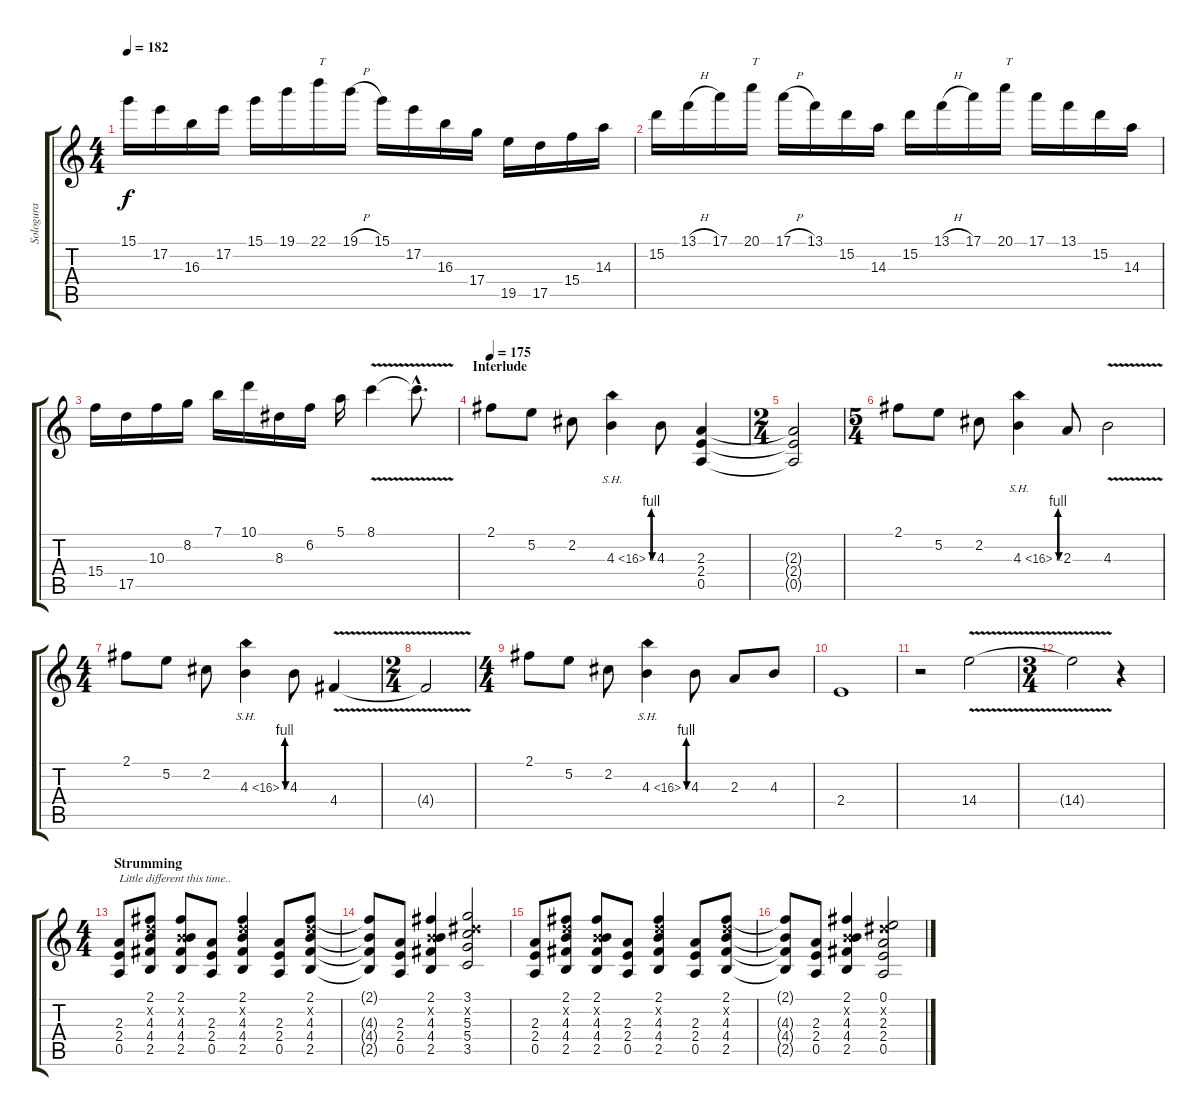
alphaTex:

\track ("Sologura" "Sologura") {instrument overdrivenguitar}
\staff {score tabs}
\tuning (E4 B3 G3 D3 A2 E2) {hide}
\ts (4 4)
\tempo 182
\clef g2
\ks c
15.1.16{dy f} 17.2.16 16.3.16 17.2.16 15.1.16 19.1.16 22.1.16{txt "T"} 19.1{h}.16 15.1.16 17.2.16 16.3.16 17.4.16 19.5.16 17.5.16 15.4.16 14.3.16 |
15.2.16 13.1{h}.16 17.1.16 20.1.16{txt "T"} 17.1{h}.16 13.1.16 15.2.16 14.3.16 15.2.16 13.1{h}.16 17.1.16 20.1.16{txt "T"} 17.1.16 13.1.16 15.2.16 14.3.16 |
15.4.16 17.5.16 10.3.16 8.2.16 7.1.16 10.1.16 8.3.16 6.2.16 5.1.16 8.1{v}.4 8.1{hac t}.8{d} |
\section ("" "Interlude")
\tempo 175
2.1.8 5.2.8 2.2.8 4.3{be (custom 0 0 15 4 30 4 45 0 60 0) sh 12}.4 4.3.8 (2.3 2.4 0.5).4 |
\ts (2 4)
(2.3{t} 2.4{t} 0.5{t}).2 |
\ts (5 4)
2.1.8 5.2.8 2.2.8 4.3{be (custom 0 0 15 4 30 4 45 0 60 0) sh 12}.4 2.3.8 4.3{v}.2 |
\ts (4 4)
2.1.8 5.2.8 2.2.8 4.3{be (custom 0 0 15 4 30 4 45 0 60 0) sh 12}.4 4.3.8 4.4{v}.4 |
\ts (2 4)
4.4{t}.2 |
\ts (4 4)
2.1.8 5.2.8 2.2.8 4.3{be (custom 0 0 15 4 30 4 45 0 60 0) sh 12}.4 4.3.8 2.3.8 4.3.8 |
2.4.1 |
r.2 14.4{v}.2 |
\ts (3 4)
14.4{t}.2 r.4 |
\ts (4 4)
\section ("" "Strumming")
(2.3 2.4 0.5).8{txt "Little different this time.."} (2.1 3.2{x} 4.3 4.4 2.5).8 (2.1 0.2{x} 4.3 4.4 2.5).8 (2.3 2.4 0.5).8 (2.1 3.2{x} 4.3 4.4 2.5).4 (2.3 2.4 0.5).8 (2.1 3.2{x} 4.3 4.4 2.5).8 |
(2.1{t} 4.3{t} 4.4{t} 2.5{t}).8 (2.3 2.4 0.5).8 (2.1 0.2{x} 4.3 4.4 2.5).4 (3.1 4.2{x} 5.3 5.4 3.5).2 |
(2.3 2.4 0.5).8 (2.1 3.2{x} 4.3 4.4 2.5).8 (2.1 0.2{x} 4.3 4.4 2.5).8 (2.3 2.4 0.5).8 (2.1 3.2{x} 4.3 4.4 2.5).4 (2.3 2.4 0.5).8 (2.1 3.2{x} 4.3 4.4 2.5).8 |
(2.1{t} 4.3{t} 4.4{t} 2.5{t}).8 (2.3 2.4 0.5).8 (2.1 0.2{x} 4.3 4.4 2.5).4 (0.1 4.2{x} 2.3 2.4 0.5).2
